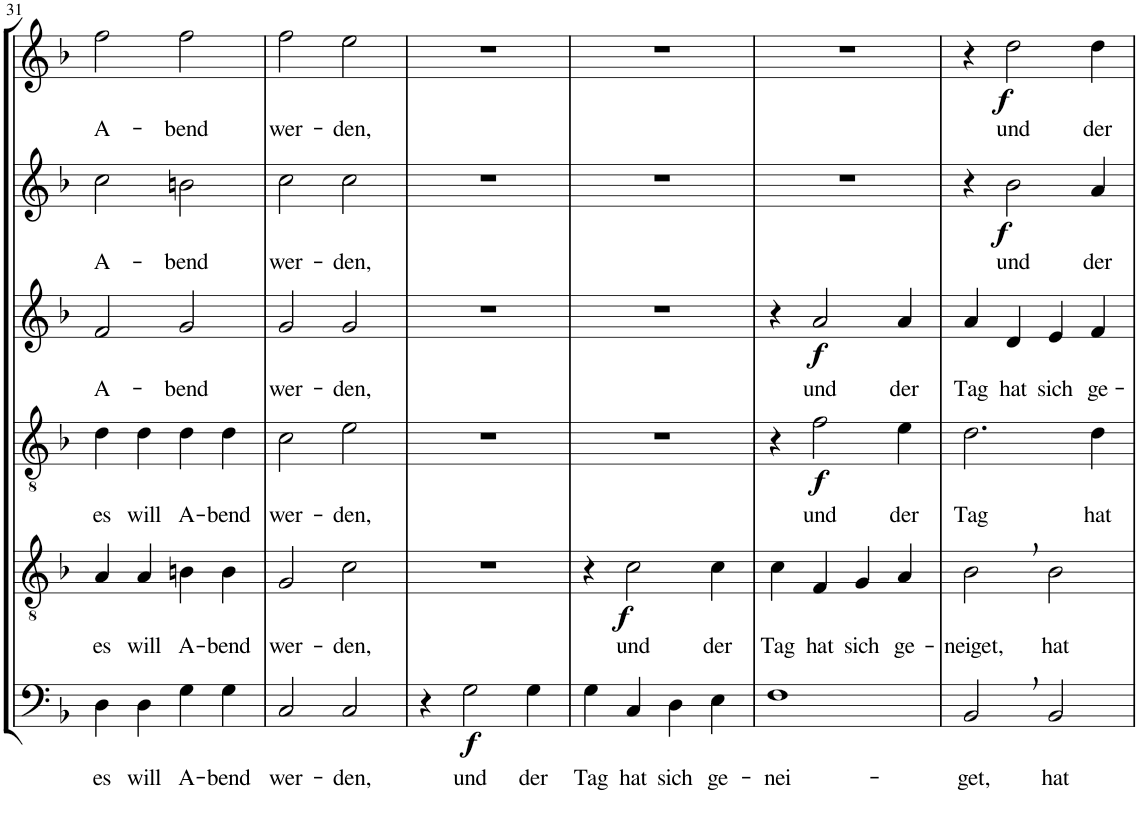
**kern	**text	**dynam	**kern	**text	**dynam	**kern	**text	**dynam	**kern	**text	**dynam	**kern	**text	**dynam	**kern	**text	**dynam
*part6	*part6	*part6	*part5	*part5	*part5	*part4	*part4	*part4	*part3	*part3	*part3	*part2	*part2	*part2	*part1	*part1	*part1
*staff6	*staff6	*staff6	*staff5	*staff5	*staff5	*staff4	*staff4	*staff4	*staff3	*staff3	*staff3	*staff2	*staff2	*staff2	*staff1	*staff1	*staff1
*I"Bassi	*	*	*I"Tenori II	*	*	*I"Tenori I	*	*	*I"Contralti	*	*	*I"Soprani II	*	*	*I"Soprani I	*	*
!!LO:PB:g=z
*clefF4	*	*	*clefGv2	*	*	*clefGv2	*	*	*clefG2	*	*	*clefG2	*	*	*clefG2	*	*
*	*	*	*	*	*	*	*	*	*	*	*	*Trd1c2	*	*	*Trd1c2	*	*
*k[b-]	*	*	*k[b-]	*	*	*k[b-]	*	*	*k[b-]	*	*	*k[b-]	*	*	*k[b-]	*	*
*F:	*	*	*F:	*	*	*F:	*	*	*F:	*	*	*F:	*	*	*F:	*	*
*M4/4	*	*	*M4/4	*	*	*M4/4	*	*	*M4/4	*	*	*M4/4	*	*	*M4/4	*	*
=31	=31	=31	=31	=31	=31	=31	=31	=31	=31	=31	=31	=31	=31	=31	=31	=31	=31
!	!LO:LY:b	!	!	!LO:LY:b	!	!	!LO:LY:b	!	!	!LO:LY:b	!	!	!LO:LY:b	!	!	!LO:LY:b	!
4D\	es	.	4A/	es	.	4d\	es	.	2f/	A-	.	2cc\	A-	.	2ff\	A-	.
!	!LO:LY:b	!	!	!LO:LY:b	!	!	!LO:LY:b	!	!	!	!	!	!	!	!	!	!
4D\	will	.	4A/	will	.	4d\	will	.	.	.	.	.	.	.	.	.	.
!	!LO:LY:b	!	!	!LO:LY:b	!	!	!LO:LY:b	!	!	!LO:LY:b	!	!	!LO:LY:b	!	!	!LO:LY:b	!
4G\	A-	.	4Bn\	A-	.	4d\	A-	.	2g/	-bend	.	2bn\	-bend	.	2ff\	-bend	.
!	!LO:LY:b	!	!	!LO:LY:b	!	!	!LO:LY:b	!	!	!	!	!	!	!	!	!	!
4G\	-bend	.	4B\	-bend	.	4d\	-bend	.	.	.	.	.	.	.	.	.	.
=32	=32	=32	=32	=32	=32	=32	=32	=32	=32	=32	=32	=32	=32	=32	=32	=32	=32
!	!LO:LY:b	!	!	!LO:LY:b	!	!	!LO:LY:b	!	!	!LO:LY:b	!	!	!LO:LY:b	!	!	!LO:LY:b	!
2C/	wer-	.	2G/	wer-	.	2c\	wer-	.	2g/	wer-	.	2cc\	wer-	.	2ff\	wer-	.
!	!LO:LY:b	!	!	!LO:LY:b	!	!	!LO:LY:b	!	!	!LO:LY:b	!	!	!LO:LY:b	!	!	!LO:LY:b	!
2C/	-den,	.	2c\	-den,	.	2e\	-den,	.	2g/	-den,	.	2cc\	-den,	.	2ee\	-den,	.
=33	=33	=33	=33	=33	=33	=33	=33	=33	=33	=33	=33	=33	=33	=33	=33	=33	=33
4r	.	.	1r	.	.	1r	.	.	1r	.	.	1r	.	.	1r	.	.
!	!LO:LY:b	!LO:DY:b	!	!	!	!	!	!	!	!	!	!	!	!	!	!	!
2G\	und	f	.	.	.	.	.	.	.	.	.	.	.	.	.	.	.
!	!LO:LY:b	!	!	!	!	!	!	!	!	!	!	!	!	!	!	!	!
4G\	der	.	.	.	.	.	.	.	.	.	.	.	.	.	.	.	.
=34	=34	=34	=34	=34	=34	=34	=34	=34	=34	=34	=34	=34	=34	=34	=34	=34	=34
!	!LO:LY:b	!	!	!	!	!	!	!	!	!	!	!	!	!	!	!	!
4G\	Tag	.	4r	.	.	1r	.	.	1r	.	.	1r	.	.	1r	.	.
!	!LO:LY:b	!	!	!LO:LY:b	!LO:DY:b	!	!	!	!	!	!	!	!	!	!	!	!
4C/	hat	.	2c\	und	f	.	.	.	.	.	.	.	.	.	.	.	.
!	!LO:LY:b	!	!	!	!	!	!	!	!	!	!	!	!	!	!	!	!
4D\	sich	.	.	.	.	.	.	.	.	.	.	.	.	.	.	.	.
!	!LO:LY:b	!	!	!LO:LY:b	!	!	!	!	!	!	!	!	!	!	!	!	!
4E\	ge-	.	4c\	der	.	.	.	.	.	.	.	.	.	.	.	.	.
=35	=35	=35	=35	=35	=35	=35	=35	=35	=35	=35	=35	=35	=35	=35	=35	=35	=35
!	!LO:LY:b	!	!	!LO:LY:b	!	!	!	!	!	!	!	!	!	!	!	!	!
1F	-nei-	.	4c\	Tag	.	4r	.	.	4r	.	.	1r	.	.	1r	.	.
!	!	!	!	!LO:LY:b	!	!	!LO:LY:b	!LO:DY:b	!	!LO:LY:b	!LO:DY:b	!	!	!	!	!	!
.	.	.	4F/	hat	.	2f\	und	f	2a/	und	f	.	.	.	.	.	.
!	!	!	!	!LO:LY:b	!	!	!	!	!	!	!	!	!	!	!	!	!
.	.	.	4G/	sich	.	.	.	.	.	.	.	.	.	.	.	.	.
!	!	!	!	!LO:LY:b	!	!	!LO:LY:b	!	!	!LO:LY:b	!	!	!	!	!	!	!
.	.	.	4A/	ge-	.	4e\	der	.	4a/	der	.	.	.	.	.	.	.
=36	=36	=36	=36	=36	=36	=36	=36	=36	=36	=36	=36	=36	=36	=36	=36	=36	=36
!	!LO:LY:b	!	!	!LO:LY:b	!	!	!LO:LY:b	!	!	!LO:LY:b	!	!	!	!	!	!	!
2BB-,/	-get,	.	2B-,\	-neiget,	.	2.d\	Tag	.	4a/	Tag	.	4r	.	.	4r	.	.
!	!	!	!	!	!	!	!	!	!	!LO:LY:b	!	!	!LO:LY:b	!LO:DY:b	!	!LO:LY:b	!LO:DY:b
.	.	.	.	.	.	.	.	.	4d/	hat	.	2b-\	und	f	2dd\	und	f
!	!LO:LY:b	!	!	!LO:LY:b	!	!	!	!	!	!LO:LY:b	!	!	!	!	!	!	!
2BB-/	hat	.	2B-\	hat	.	.	.	.	4e/	sich	.	.	.	.	.	.	.
!	!	!	!	!	!	!	!LO:LY:b	!	!	!LO:LY:b	!	!	!LO:LY:b	!	!	!LO:LY:b	!
.	.	.	.	.	.	4d\	hat	.	4f/	ge-	.	4a/	der	.	4dd\	der	.
=	=	=	=	=	=	=	=	=	=	=	=	=	=	=	=	=	=
*-	*-	*-	*-	*-	*-	*-	*-	*-	*-	*-	*-	*-	*-	*-	*-	*-	*-
